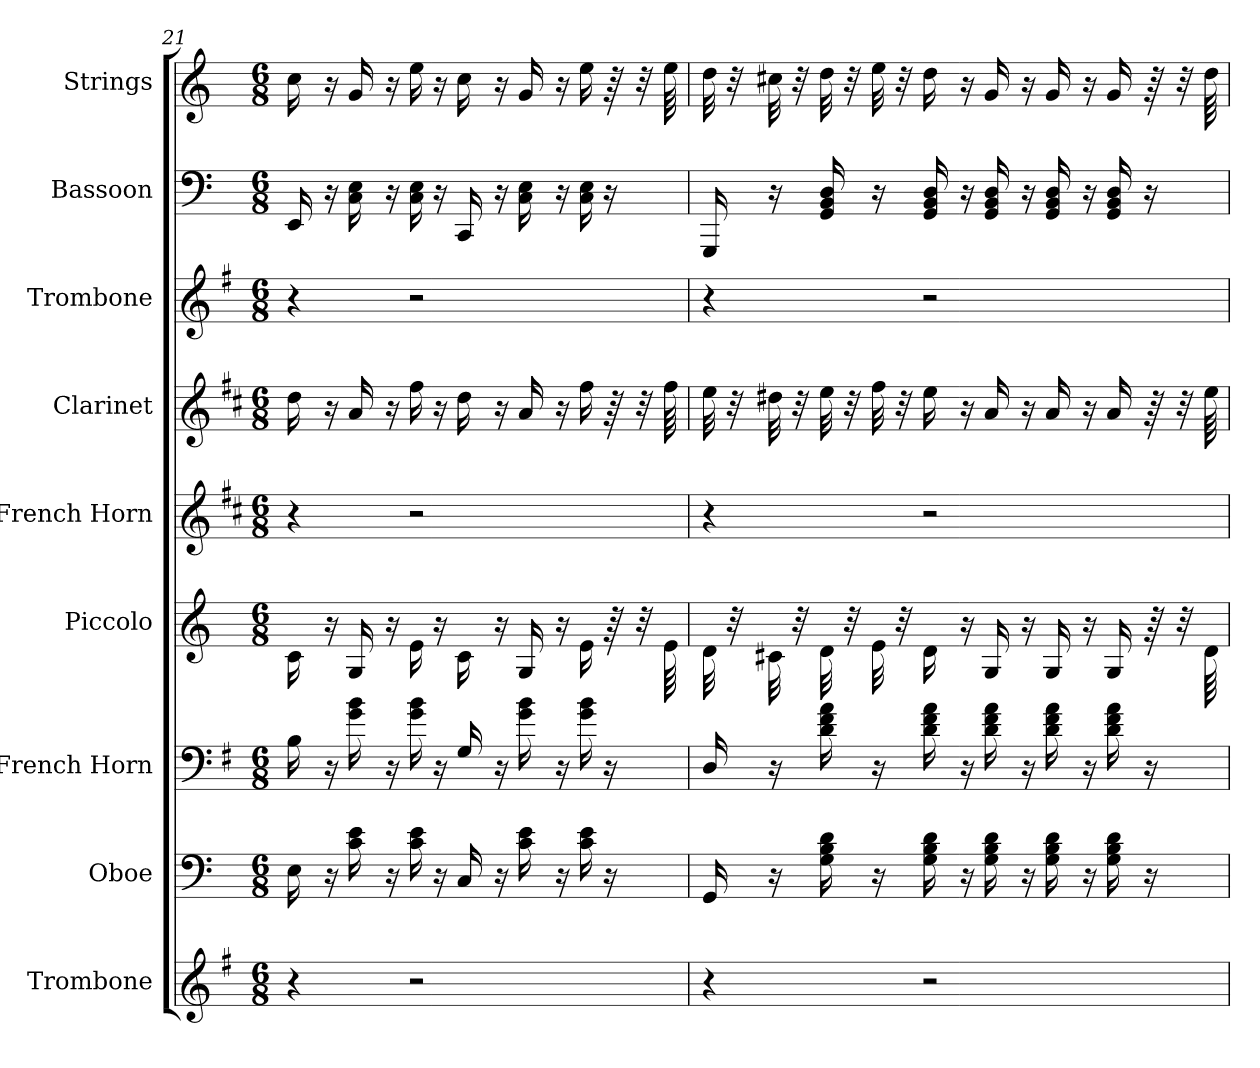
**kern	**kern	**kern	**kern	**kern	**kern	**kern	**kern	**kern
*part9	*part8	*part7	*part6	*part5	*part4	*part3	*part2	*part1
*staff9	*staff8	*staff7	*staff6	*staff5	*staff4	*staff3	*staff2	*staff1
*I"Trombone	*I"Oboe	*I"French Horn	*I"Piccolo	*I"French Horn	*I"Clarinet	*I"Trombone	*I"Bassoon	*I"Strings
*I'Trb	*I'Ob	*I'Hn	*I'Picc	*I'Hn	*I'Cl	*I'Trb	*I'Bsn	*I'Str
*clefG2	*clefF4	*clefF4	*clefG2	*clefG2	*clefG2	*clefG2	*clefF4	*clefG2
*	*	*ITrd4c7	*ITrd-7c-12	*ITrd4c7	*ITrd1c2	*	*	*
*k[f#]	*k[]	*k[]	*k[]	*k[f#]	*k[]	*k[f#]	*k[]	*k[]
*M6/8	*M6/8	*M6/8	*M6/8	*M6/8	*M6/8	*M6/8	*M6/8	*M6/8
=21	=21	=21	=21	=21	=21	=21	=21	=21
4r	16E\	16E\	16cc\	4r	16cc\	4r	16EE/	16cc\
.	16r	16r	16r	.	16r	.	16r	16r
.	16c\ 16e\	16c\ 16e\	16g/	.	16g/	.	16C\ 16E\	16g/
.	16r	16r	16r	.	16r	.	16r	16r
2r	16c\ 16e\	16c\ 16e\	16ee\	2r	16ee\	2r	16C\ 16E\	16ee\
.	16r	16r	16r	.	16r	.	16r	16r
.	16C/	16C/	16cc\	.	16cc\	.	16CC/	16cc\
.	16r	16r	16r	.	16r	.	16r	16r
.	16c\ 16e\	16c\ 16e\	16g/	.	16g/	.	16C\ 16E\	16g/
.	16r	16r	16r	.	16r	.	16r	16r
.	16c\ 16e\	16c\ 16e\	16ee\	.	16ee\	.	16C\ 16E\	16ee\
.	16r	16r	64r	.	64r	.	16r	64r
.	.	.	32r	.	32r	.	.	32r
.	.	.	64ee\	.	64ee\	.	.	64ee\
!!LO:PB:g=z
=22	=22	=22	=22	=22	=22	=22	=22	=22
4r	16GG/	16GG/	32dd\	4r	32dd\	4r	16GGG/	32dd\
.	.	.	32r	.	32r	.	.	32r
.	16r	16r	32cc#X\	.	32cc#X\	.	16r	32cc#X\
.	.	.	32r	.	32r	.	.	32r
.	16G\ 16B\ 16d\	16G\ 16B\ 16d\	32dd\	.	32dd\	.	16GG/ 16BB/ 16D/	32dd\
.	.	.	32r	.	32r	.	.	32r
.	16r	16r	32ee\	.	32ee\	.	16r	32ee\
.	.	.	32r	.	32r	.	.	32r
2r	16G\ 16B\ 16d\	16G\ 16B\ 16d\	16dd\	2r	16dd\	2r	16GG/ 16BB/ 16D/	16dd\
.	16r	16r	16r	.	16r	.	16r	16r
.	16G\ 16B\ 16d\	16G\ 16B\ 16d\	16g/	.	16g/	.	16GG/ 16BB/ 16D/	16g/
.	16r	16r	16r	.	16r	.	16r	16r
.	16G\ 16B\ 16d\	16G\ 16B\ 16d\	16g/	.	16g/	.	16GG/ 16BB/ 16D/	16g/
.	16r	16r	16r	.	16r	.	16r	16r
.	16G\ 16B\ 16d\	16G\ 16B\ 16d\	16g/	.	16g/	.	16GG/ 16BB/ 16D/	16g/
.	16r	16r	64r	.	64r	.	16r	64r
.	.	.	32r	.	32r	.	.	32r
.	.	.	64dd\	.	64dd\	.	.	64dd\
=	=	=	=	=	=	=	=	=
*-	*-	*-	*-	*-	*-	*-	*-	*-
